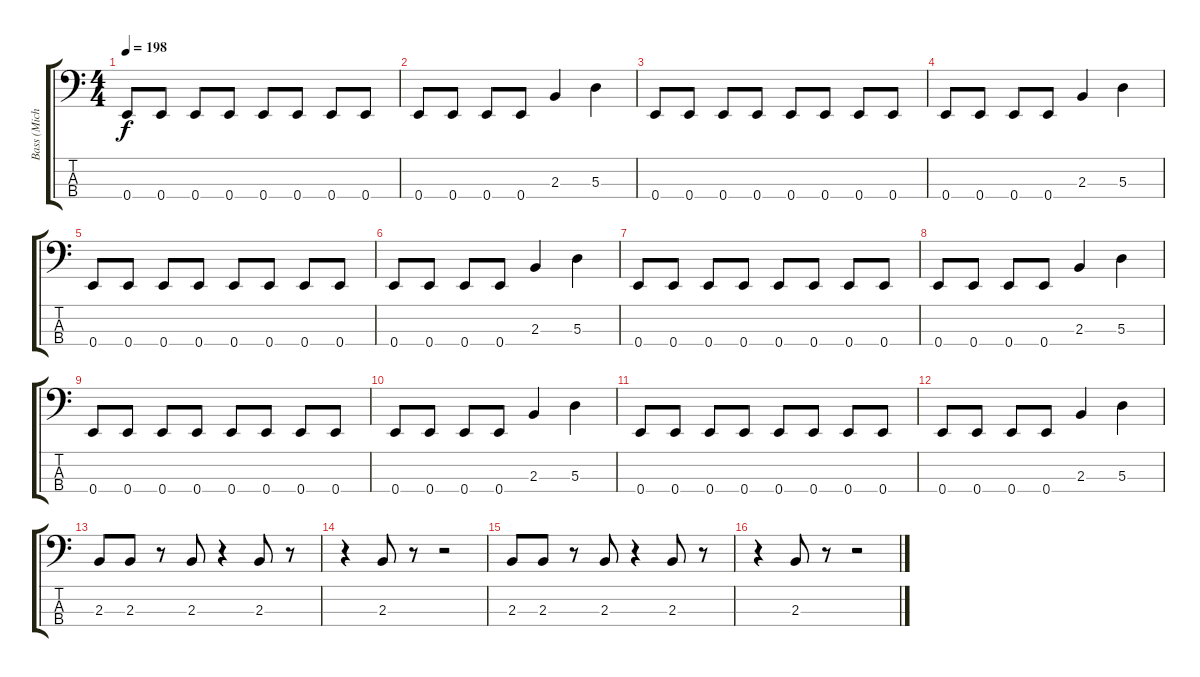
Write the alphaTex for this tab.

\track ("Bass (Michael Anthony)" "Bass (Mich") {instrument electricbassfinger}
\staff {score tabs}
\tuning (G2 D2 A1 E1) {hide}
\ts (4 4)
\tempo 198
\clef f4
\ks c
0.4.8{dy f} 0.4.8 0.4.8 0.4.8 0.4.8 0.4.8 0.4.8 0.4.8 |
0.4.8 0.4.8 0.4.8 0.4.8 2.3.4 5.3.4 |
0.4.8 0.4.8 0.4.8 0.4.8 0.4.8 0.4.8 0.4.8 0.4.8 |
0.4.8 0.4.8 0.4.8 0.4.8 2.3.4 5.3.4 |
0.4.8 0.4.8 0.4.8 0.4.8 0.4.8 0.4.8 0.4.8 0.4.8 |
0.4.8 0.4.8 0.4.8 0.4.8 2.3.4 5.3.4 |
0.4.8 0.4.8 0.4.8 0.4.8 0.4.8 0.4.8 0.4.8 0.4.8 |
0.4.8 0.4.8 0.4.8 0.4.8 2.3.4 5.3.4 |
0.4.8 0.4.8 0.4.8 0.4.8 0.4.8 0.4.8 0.4.8 0.4.8 |
0.4.8 0.4.8 0.4.8 0.4.8 2.3.4 5.3.4 |
0.4.8 0.4.8 0.4.8 0.4.8 0.4.8 0.4.8 0.4.8 0.4.8 |
0.4.8 0.4.8 0.4.8 0.4.8 2.3.4 5.3.4 |
2.3.8 2.3.8 r.8 2.3.8 r.4 2.3.8 r.8 |
r.4 2.3.8 r.8 r.2 |
2.3.8 2.3.8 r.8 2.3.8 r.4 2.3.8 r.8 |
r.4 2.3.8 r.8 r.2
